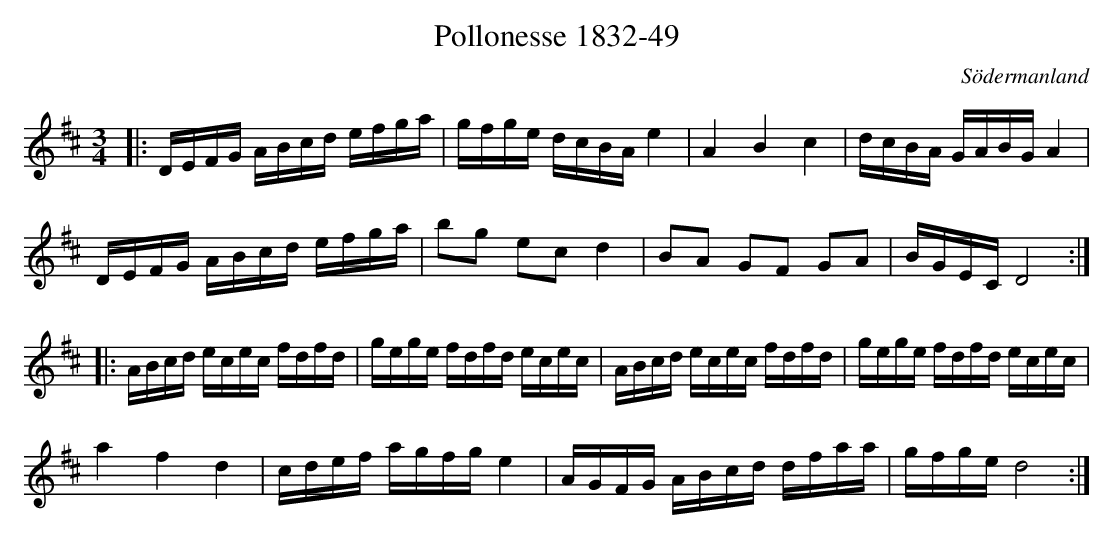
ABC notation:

X:1
T:Pollonesse 1832-49
O:Södermanland
M: 3/4
L: 1/16
K: D
|:DEFG ABcd efga | gfge dcBA e4 | A4 B4 c4 | dcBA GABG A4 |
  DEFG ABcd efga | b2g2 e2c2 d4 | B2A2 G2F2 G2A2 | BGEC D8 :|
|:ABcd ecec fdfd | gege fdfd ecec | ABcd ecec fdfd | gege fdfd ecec |
  a4 f4 d4 | cdef agfg e4 | AGFG ABcd dfaa | gfge d8:|
